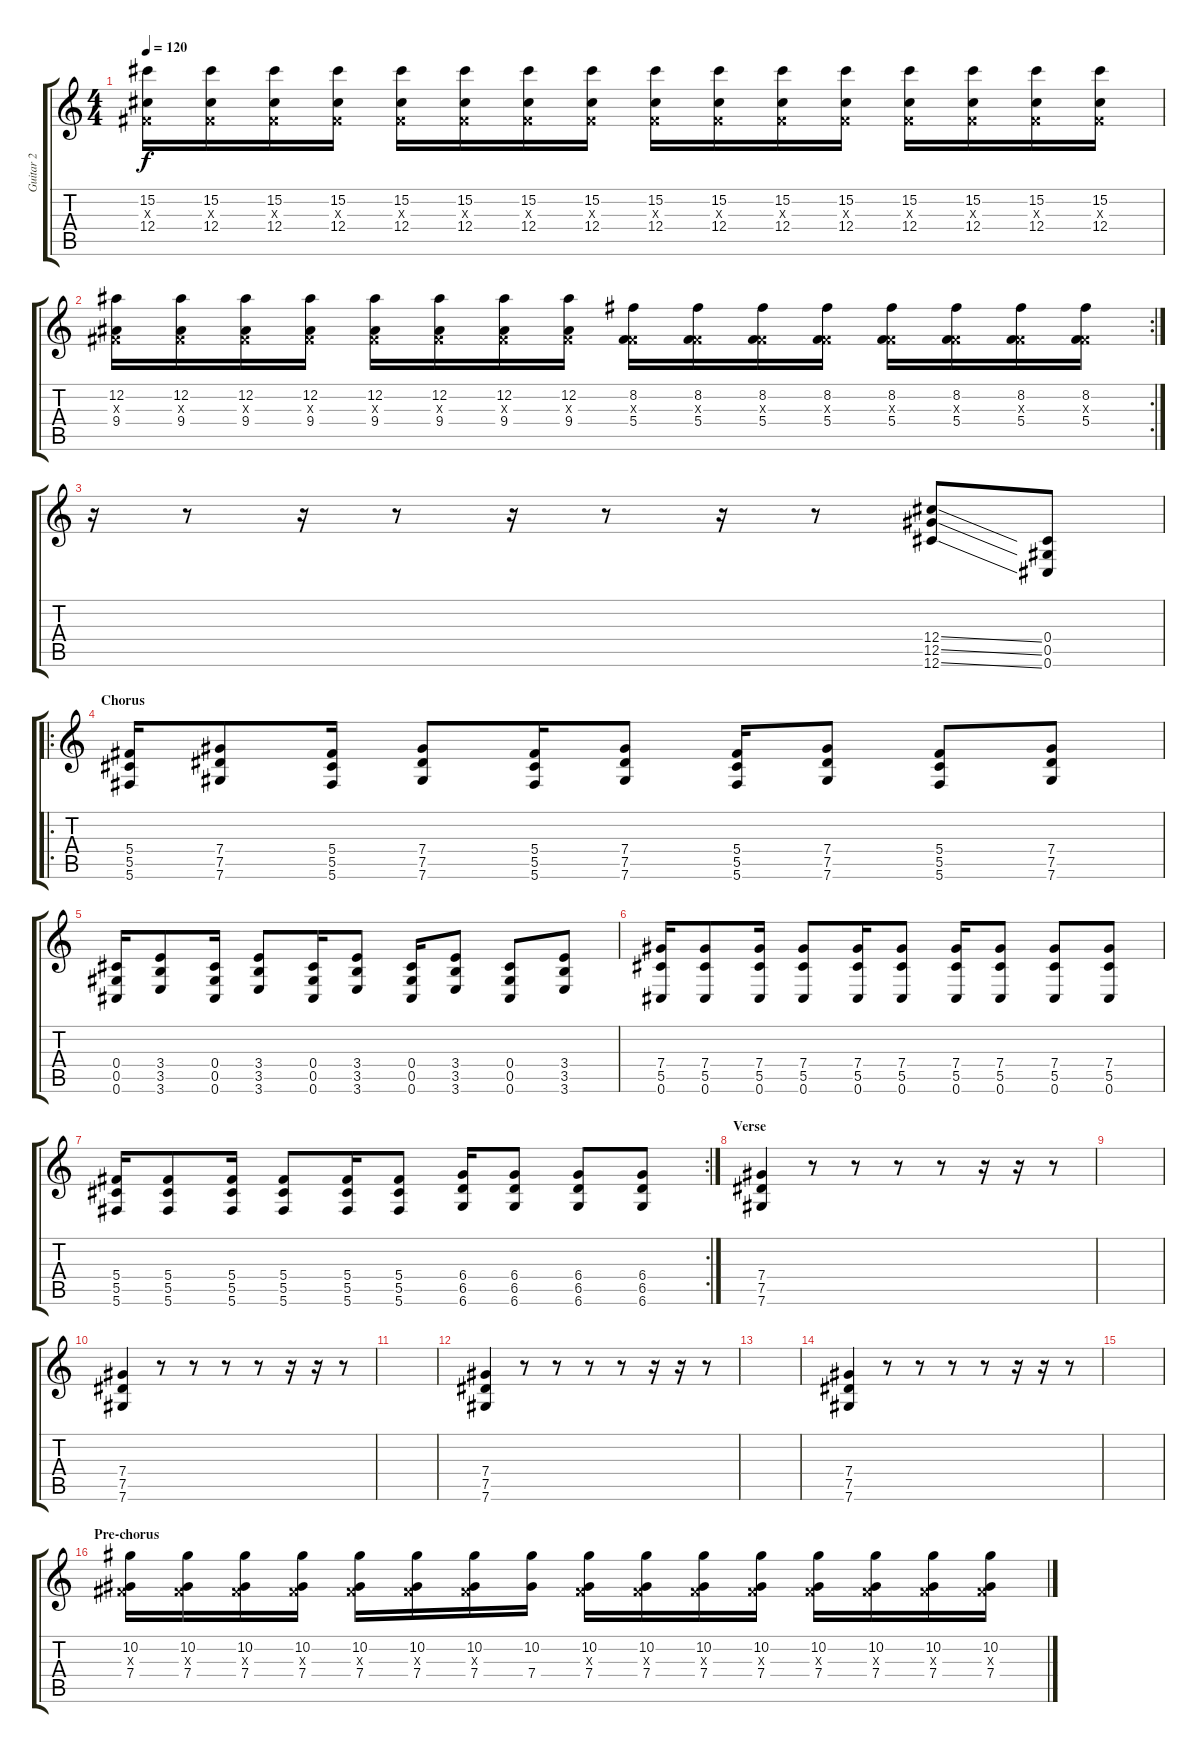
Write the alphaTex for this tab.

\track ("Guitar 2" "Guitar 2") {instrument distortionguitar}
\staff {score tabs}
\tuning (Eb4 Bb3 Gb3 Db3 Ab2 Db2) {hide}
\ts (4 4)
\tempo 120
\clef g2
\ks c
(15.2 0.3{x} 12.4).16{dy f} (15.2 0.3{x} 12.4).16 (15.2 0.3{x} 12.4).16 (15.2 0.3{x} 12.4).16 (15.2 0.3{x} 12.4).16 (15.2 0.3{x} 12.4).16 (15.2 0.3{x} 12.4).16 (15.2 0.3{x} 12.4).16 (15.2 0.3{x} 12.4).16 (15.2 0.3{x} 12.4).16 (15.2 0.3{x} 12.4).16 (15.2 0.3{x} 12.4).16 (15.2 0.3{x} 12.4).16 (15.2 0.3{x} 12.4).16 (15.2 0.3{x} 12.4).16 (15.2 0.3{x} 12.4).16 |
\rc 2
(12.2 0.3{x} 9.4).16 (12.2 0.3{x} 9.4).16 (12.2 0.3{x} 9.4).16 (12.2 0.3{x} 9.4).16 (12.2 0.3{x} 9.4).16 (12.2 0.3{x} 9.4).16 (12.2 0.3{x} 9.4).16 (12.2 0.3{x} 9.4).16 (8.2 0.3{x} 5.4).16 (8.2 0.3{x} 5.4).16 (8.2 0.3{x} 5.4).16 (8.2 0.3{x} 5.4).16 (8.2 0.3{x} 5.4).16 (8.2 0.3{x} 5.4).16 (8.2 0.3{x} 5.4).16 (8.2 0.3{x} 5.4).16 |
r.16 r.8 r.16 r.8 r.16 r.8 r.16 r.8 (12.4{ss} 12.5{ss} 12.6{ss}).8 (0.4 0.5 0.6).8 |
\ro
\section ("" "Chorus")
(5.4 5.5 5.6).16 (7.4 7.5 7.6).8 (5.4 5.5 5.6).16 (7.4 7.5 7.6).8 (5.4 5.5 5.6).16 (7.4 7.5 7.6).8 (5.4 5.5 5.6).16 (7.4 7.5 7.6).8 (5.4 5.5 5.6).8 (7.4 7.5 7.6).8 |
(0.4 0.5 0.6).16 (3.4 3.5 3.6).8 (0.4 0.5 0.6).16 (3.4 3.5 3.6).8 (0.4 0.5 0.6).16 (3.4 3.5 3.6).8 (0.4 0.5 0.6).16 (3.4 3.5 3.6).8 (0.4 0.5 0.6).8 (3.4 3.5 3.6).8 |
(7.4 5.5 0.6).16 (7.4 5.5 0.6).8 (7.4 5.5 0.6).16 (7.4 5.5 0.6).8 (7.4 5.5 0.6).16 (7.4 5.5 0.6).8 (7.4 5.5 0.6).16 (7.4 5.5 0.6).8 (7.4 5.5 0.6).8 (7.4 5.5 0.6).8 |
\rc 2
(5.4 5.5 5.6).16 (5.4 5.5 5.6).8 (5.4 5.5 5.6).16 (5.4 5.5 5.6).8 (5.4 5.5 5.6).16 (5.4 5.5 5.6).8 (6.4 6.5 6.6).16 (6.4 6.5 6.6).8 (6.4 6.5 6.6).8 (6.4 6.5 6.6).8 |
\section ("" "Verse")
(7.4 7.5 7.6).4 r.8 r.8 r.8 r.8 r.16 r.16 r.8 |
|
(7.4 7.5 7.6).4 r.8 r.8 r.8 r.8 r.16 r.16 r.8 |
|
(7.4 7.5 7.6).4 r.8 r.8 r.8 r.8 r.16 r.16 r.8 |
|
(7.4 7.5 7.6).4 r.8 r.8 r.8 r.8 r.16 r.16 r.8 |
|
\section ("" "Pre-chorus")
(10.2 0.3{x} 7.4).16 (10.2 0.3{x} 7.4).16 (10.2 0.3{x} 7.4).16 (10.2 0.3{x} 7.4).16 (10.2 0.3{x} 7.4).16 (10.2 0.3{x} 7.4).16 (10.2 0.3{x} 7.4).16 (10.2 7.4).16 (10.2 0.3{x} 7.4).16 (10.2 0.3{x} 7.4).16 (10.2 0.3{x} 7.4).16 (10.2 0.3{x} 7.4).16 (10.2 0.3{x} 7.4).16 (10.2 0.3{x} 7.4).16 (10.2 0.3{x} 7.4).16 (10.2 0.3{x} 7.4).16
